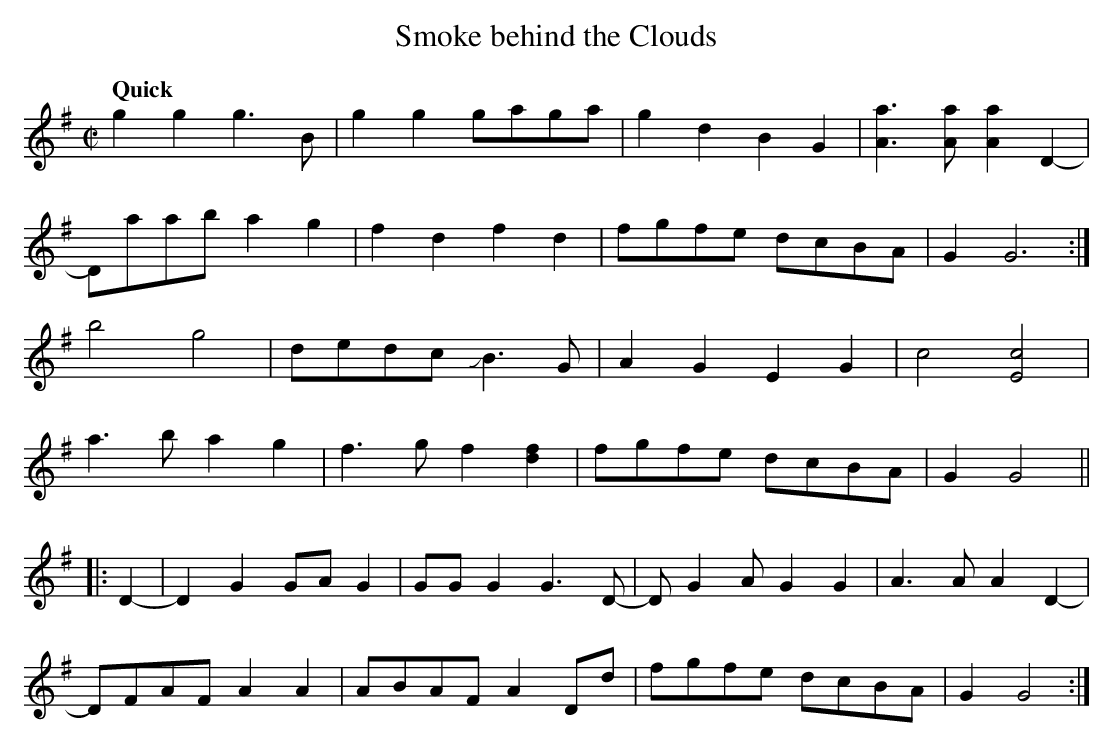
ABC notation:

X:1
T:Smoke behind the Clouds
M:C|
L:1/8
Q:"Quick"
K:G
g2g2g3B|g2g2gaga|g2d2 B2G2|[A3a3][Aa] [A2a2] D2-|
Daa-b a2g2|f2d2f2d2 |fgfe dcBA|G2G6:|
b4g4|dedc +slide+B3G|A2G2E2G2|c4 [E4c4]|
a3b a2g2|f3g f2[d2f2]  |fgfe dcBA|G2 G4||
|:D2-|D2G2 GA G2|GGG2 G3D-|D-G2AG2G2|A3A A2D2-|
DFAF A2A2|  ABAF A2Dd |fgfe dcBA|G2G4:|
